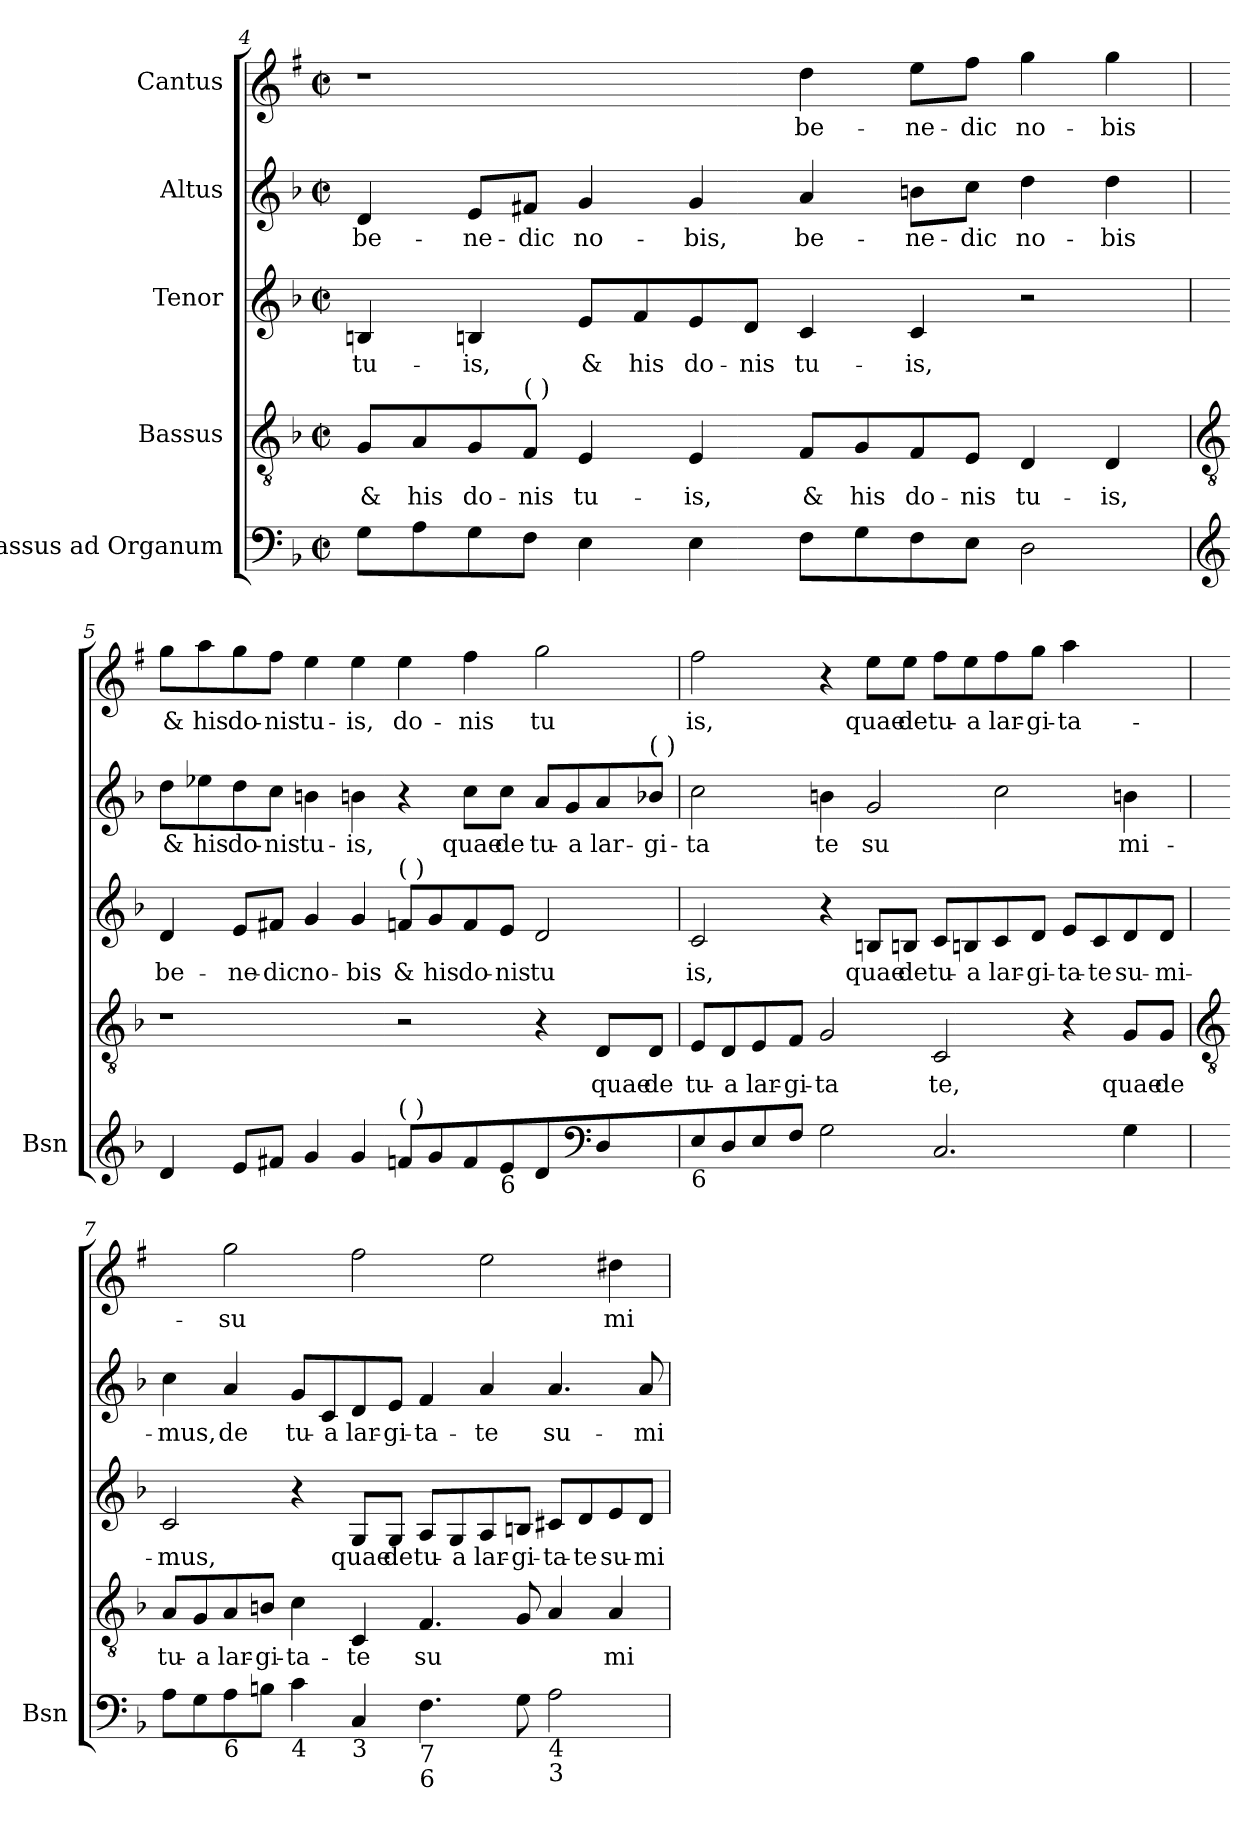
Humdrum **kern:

**kern	**kern	**text	**kern	**text	**kern	**text	**kern	**text
*part5	*part4	*part4	*part3	*part3	*part2	*part2	*part1	*part1
*staff5	*staff4	*staff4	*staff3	*staff3	*staff2	*staff2	*staff1	*staff1
*I"Bassus ad Organum	*I"Bassus	*	*I"Tenor	*	*I"Altus	*	*I"Cantus	*
*I'Bsn	*	*	*	*	*	*	*	*
*clefF4	*clefGv2	*	*clefG2	*	*clefG2	*	*clefG2	*
*	*	*	*	*	*	*	*ITrd1c2	*
*k[b-]	*k[b-]	*	*k[b-]	*	*k[b-]	*	*k[b-]	*
*F:	*F:	*	*F:	*	*F:	*	*F:	*
*M4/2	*M4/2	*	*M4/2	*	*M4/2	*	*M4/2	*
*met(c|)	*met(c|)	*	*met(c|)	*	*met(c|)	*	*met(c|)	*
=4	=4	=4	=4	=4	=4	=4	=4	=4
!	!	!LO:LY:b	!	!LO:LY:b	!	!LO:LY:b	!	!
8GL	8G/L	&	4Bn	tu-	4d	be-	1r	.
!	!	!LO:LY:b	!	!	!	!	!	!
8A	8A/	his	.	.	.	.	.	.
!	!	!LO:LY:b	!	!LO:LY:b	!	!LO:LY:b	!	!
8G	8G/	do-	4Bn	-is,	8e/L	-ne-	.	.
!	!LO:TX:a:t=(  )	!	!	!	!	!	!	!
!	!	!LO:LY:b	!	!	!	!LO:LY:b	!	!
8FJ	8F/J	-nis	.	.	8f#X/J	-dic	.	.
!	!	!LO:LY:b	!	!LO:LY:b	!	!LO:LY:b	!	!
4E	4E	tu-	8e/L	&	4g	no-	.	.
!	!	!	!	!LO:LY:b	!	!	!	!
.	.	.	8f/	his	.	.	.	.
!	!	!LO:LY:b	!	!LO:LY:b	!	!LO:LY:b	!	!
4E	4E	-is,	8e/	do-	4g	-bis,	.	.
!	!	!	!	!LO:LY:b	!	!	!	!
.	.	.	8d/J	-nis	.	.	.	.
!	!	!LO:LY:b	!	!LO:LY:b	!	!LO:LY:b	!	!LO:LY:b
8FL	8F/L	&	4c	tu-	4a	be-	4cc	be-
!	!	!LO:LY:b	!	!	!	!	!	!
8G	8G/	his	.	.	.	.	.	.
!	!	!LO:LY:b	!	!LO:LY:b	!	!LO:LY:b	!	!LO:LY:b
8F	8F/	do-	4c	-is,	8bn\L	-ne-	8dd\L	-ne-
!	!	!LO:LY:b	!	!	!	!LO:LY:b	!	!LO:LY:b
8EJ	8E/J	-nis	.	.	8cc\J	-dic	8ee\J	-dic
!	!	!LO:LY:b	!	!	!	!LO:LY:b	!	!LO:LY:b
2D	4D	tu-	2r	.	4dd	no-	4ff	no-
!	!	!LO:LY:b	!	!	!	!LO:LY:b	!	!LO:LY:b
.	4D	-is,	.	.	4dd	-bis	4ff	-bis
!!LO:LB:g=z
=5	=5	=5	=5	=5	=5	=5	=5	=5
*clefG2	*clefGv2	*	*	*	*	*	*	*
!	!	!	!	!LO:LY:b	!	!LO:LY:b	!	!LO:LY:b
4d	1r	.	4d	be-	8dd\L	&	8ff\L	&
!	!	!	!	!	!	!LO:LY:b	!	!LO:LY:b
.	.	.	.	.	8ee-X\	his	8gg\	his
!	!	!	!	!LO:LY:b	!	!LO:LY:b	!	!LO:LY:b
8eL	.	.	8e/L	-ne-	8dd\	do-	8ff\	do-
!	!	!	!	!LO:LY:b	!	!LO:LY:b	!	!LO:LY:b
8f#XJ	.	.	8f#X/J	-dic	8cc\J	-nis	8ee\J	-nis
!	!	!	!	!LO:LY:b	!	!LO:LY:b	!	!LO:LY:b
4g	.	.	4g	no-	4bn	tu-	4dd	tu-
!	!	!	!	!LO:LY:b	!	!LO:LY:b	!	!LO:LY:b
4g	.	.	4g	-bis	4bn	-is,	4dd	-is,
!	!	!	!LO:TX:a:t=(  )	!	!	!	!	!
!LO:TX:a:t=(  )	!	!	!	!	!	!	!	!
!	!	!	!	!LO:LY:b	!	!	!	!LO:LY:b
8fL	2r	.	8f/L	&	4r	.	4dd	do-
!	!	!	!	!LO:LY:b	!	!	!	!
8g	.	.	8g/	his	.	.	.	.
!	!	!	!	!LO:LY:b	!	!LO:LY:b	!	!LO:LY:b
8f	.	.	8f/	do-	8cc\L	quae	4ee	-nis
!LO:TX:b:t=6	!	!	!	!	!	!	!	!
!	!	!	!	!LO:LY:b	!	!LO:LY:b	!	!
8e	.	.	8e/J	-nis	8cc\J	de	.	.
!	!	!	!	!LO:LY:b	!	!LO:LY:b	!	!LO:LY:b
4d	4r	.	2d	tu	8a/L	tu-	2ff	tu
!	!	!	!	!	!	!LO:LY:b	!	!
.	.	.	.	.	8g/	-a	.	.
*clefF4	*	*	*	*	*	*	*	*
!	!	!LO:LY:b	!	!	!	!LO:LY:b	!	!
4D	8D/L	quae	.	.	8a/	lar-	.	.
!	!	!	!	!	!LO:TX:a:t=(  )	!	!	!
!	!	!LO:LY:b	!	!	!	!LO:LY:b	!	!
.	8D/J	de	.	.	8b-/J	-gi-	.	.
=6	=6	=6	=6	=6	=6	=6	=6	=6
!LO:TX:b:t=6	!	!	!	!	!	!	!	!
!	!	!LO:LY:b	!	!LO:LY:b	!	!LO:LY:b	!	!LO:LY:b
8E	8E/L	tu-	2c	is,	2cc	-ta	2ee	is,
!	!	!LO:LY:b	!	!	!	!	!	!
8D	8D/	-a	.	.	.	.	.	.
!	!	!LO:LY:b	!	!	!	!	!	!
8E	8E/	lar-	.	.	.	.	.	.
!	!	!LO:LY:b	!	!	!	!	!	!
8FJ	8F/J	-gi-	.	.	.	.	.	.
!	!	!LO:LY:b	!	!	!	!LO:LY:b	!	!
2G	2G	-ta	4r	.	4bn	te	4r	.
!	!	!	!	!LO:LY:b	!	!LO:LY:b	!	!LO:LY:b
.	.	.	8Bn/L	quae	2g	su	8dd\L	quae
!	!	!	!	!LO:LY:b	!	!	!	!LO:LY:b
.	.	.	8Bn/J	de	.	.	8dd\J	de
!	!	!LO:LY:b	!	!LO:LY:b	!	!	!	!LO:LY:b
2.C	2C	te,	8c/L	tu-	.	.	8ee\L	tu-
!	!	!	!	!LO:LY:b	!	!	!	!LO:LY:b
.	.	.	8Bn/	-a	.	.	8dd\	-a
!	!	!	!	!LO:LY:b	!	!	!	!LO:LY:b
.	.	.	8c/	lar-	2cc	.	8ee\	lar-
!	!	!	!	!LO:LY:b	!	!	!	!LO:LY:b
.	.	.	8d/J	-gi-	.	.	8ff\J	-gi-
!	!	!	!	!LO:LY:b	!	!	!	!LO:LY:b
.	4r	.	8e/L	-ta-	.	.	4gg	-ta-
!	!	!	!	!LO:LY:b	!	!	!	!
.	.	.	8c/	-te	.	.	.	.
!	!	!LO:LY:b	!	!LO:LY:b	!	!LO:LY:b	!	!LO:LY:b
4G	8G/L	quae	8d/	su-	4bn	mi-	[4ggyy	-te
!	!	!LO:LY:b	!	!LO:LY:b	!	!	!	!
.	8G/J	de	8d/J	-mi-	.	.	.	.
!!LO:LB:g=z
=7	=7	=7	=7	=7	=7	=7	=7	=7
*	*clefGv2	*	*	*	*	*	*	*
!	!	!LO:LY:b	!	!LO:LY:b	!	!LO:LY:b	!	!
8AL	8A/L	tu-	2c	-mus,	4cc	-mus,	4ggyy]	.
!	!	!LO:LY:b	!	!	!	!	!	!
8G	8G/	-a	.	.	.	.	.	.
!LO:TX:b:t=6	!	!	!	!	!	!	!	!
!	!	!LO:LY:b	!	!	!	!LO:LY:b	!	!LO:LY:b
8A	8A/	lar-	.	.	4a	de	2ff	su
!	!	!LO:LY:b	!	!	!	!	!	!
8BJ	8Bn/J	-gi-	.	.	.	.	.	.
!LO:TX:b:t=4	!	!	!	!	!	!	!	!
!	!	!LO:LY:b	!	!	!	!LO:LY:b	!	!
4c	4c	-ta-	4r	.	8g/L	tu-	.	.
!	!	!	!	!	!	!LO:LY:b	!	!
.	.	.	.	.	8c/	-a	.	.
!LO:TX:b:t=3	!	!	!	!	!	!	!	!
!	!	!LO:LY:b	!	!LO:LY:b	!	!LO:LY:b	!	!
4C	4C	-te	8G/L	quae	8d/	lar-	2ee	.
!	!	!	!	!LO:LY:b	!	!LO:LY:b	!	!
.	.	.	8G/J	de	8e/J	-gi-	.	.
!LO:TX:b:t=7	!	!	!	!	!	!	!	!
!LO:TX:b:t=6	!	!	!	!	!	!	!	!
!	!	!LO:LY:b	!	!LO:LY:b	!	!LO:LY:b	!	!
4.F	4.F	su	8A/L	tu-	4f	-ta-	.	.
!	!	!	!	!LO:LY:b	!	!	!	!
.	.	.	8G/	-a	.	.	.	.
!	!	!	!	!LO:LY:b	!	!LO:LY:b	!	!
.	.	.	8A/	lar-	4a	-te	2dd	.
!	!	!	!	!LO:LY:b	!	!	!	!
8G	8G	.	8Bn/J	-gi-	.	.	.	.
!LO:TX:b:t=4	!	!	!	!	!	!	!	!
!LO:TX:b:t=3	!	!	!	!	!	!	!	!
!	!	!	!	!LO:LY:b	!	!LO:LY:b	!	!
2A	4A	.	8c#X/L	-ta-	4.a	su-	.	.
!	!	!	!	!LO:LY:b	!	!	!	!
.	.	.	8d/	-te	.	.	.	.
!	!	!LO:LY:b	!	!LO:LY:b	!	!	!	!LO:LY:b
.	4A	mi-	8e/	su-	.	.	4cc#X	mi-
!	!	!	!	!LO:LY:b	!	!LO:LY:b	!	!
.	.	.	8d/J	-mi-	8a	-mi-	.	.
=	=	=	=	=	=	=	=	=
*-	*-	*-	*-	*-	*-	*-	*-	*-
